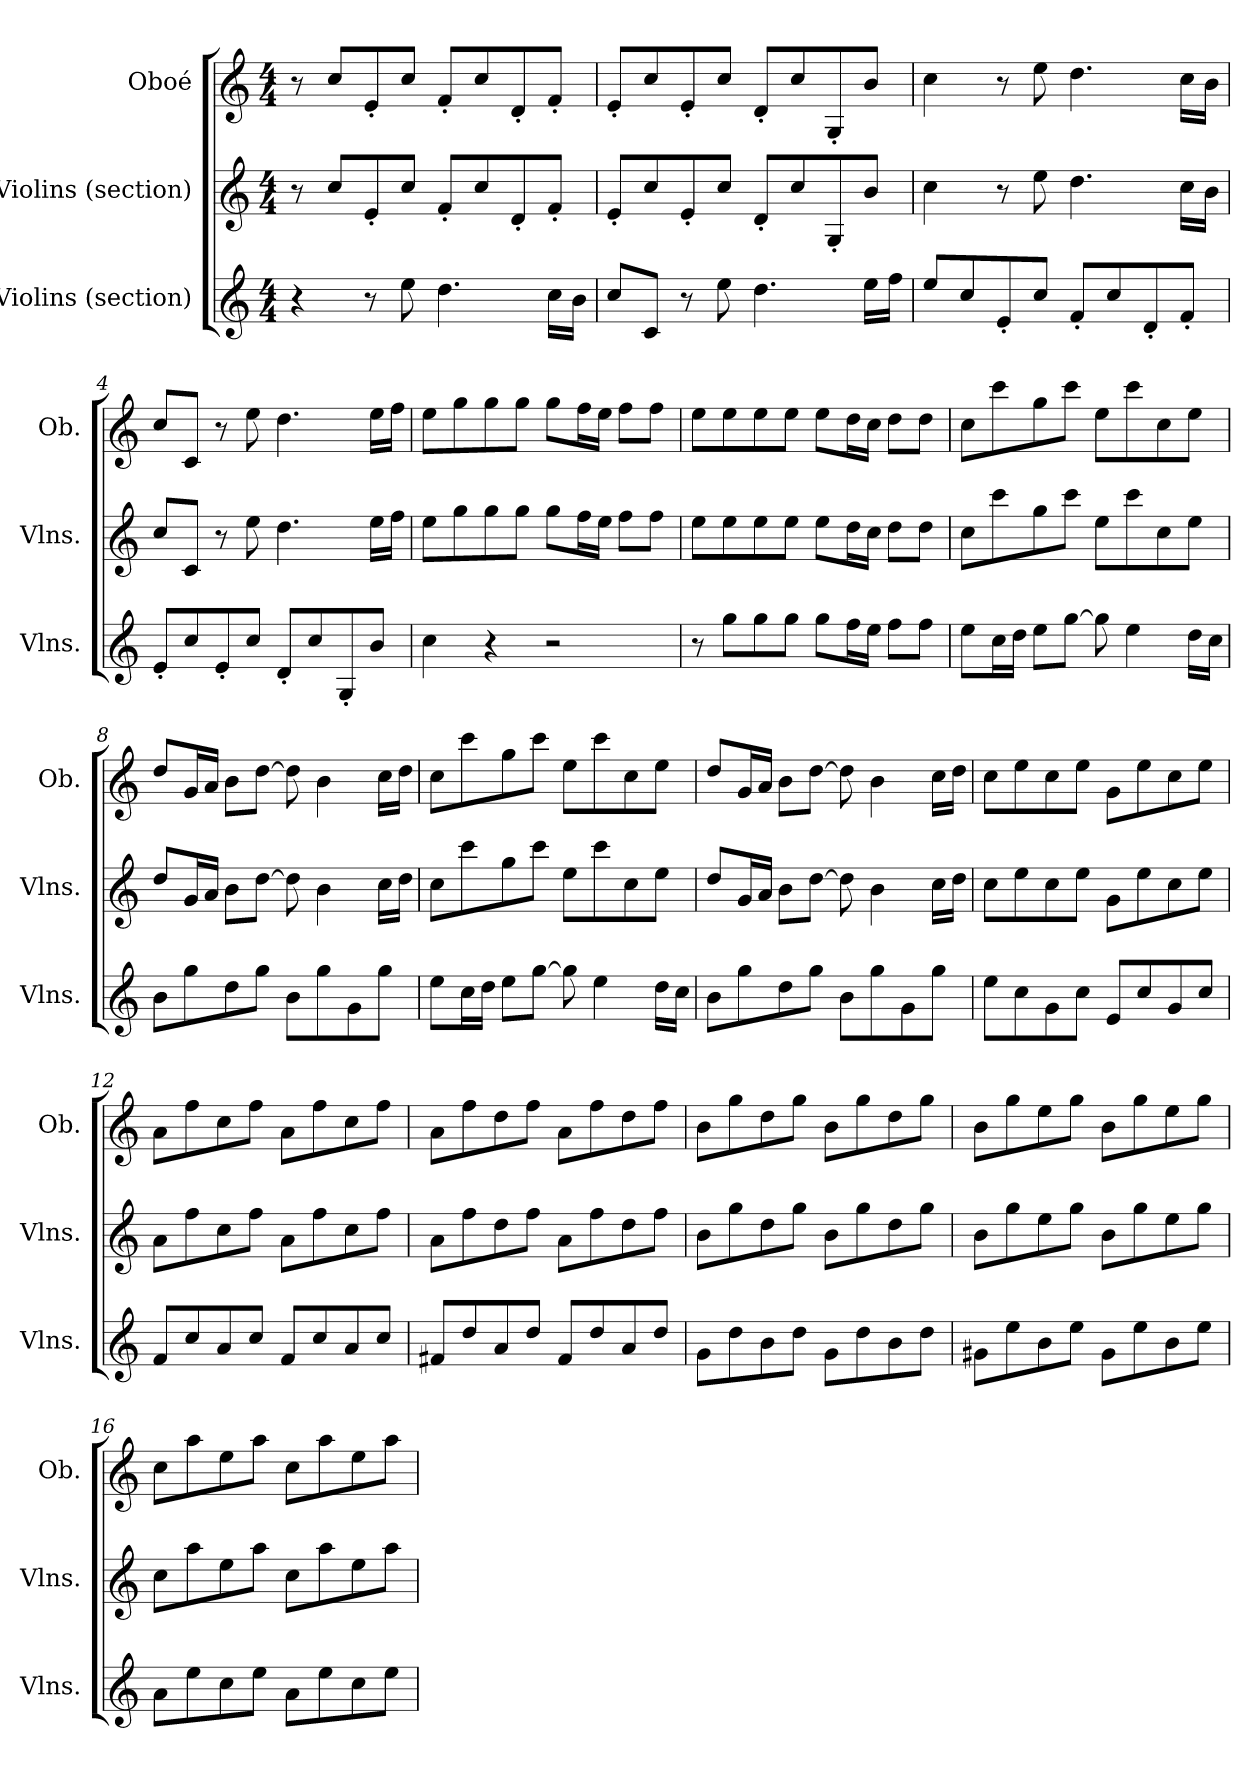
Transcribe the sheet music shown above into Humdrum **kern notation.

**kern	**kern	**kern
*part3	*part2	*part1
*staff3	*staff2	*staff1
*I"Violins (section)	*I"Violins (section)	*I"Oboé
*I'Vlns.	*I'Vlns.	*I'Ob.
*clefG2	*clefG2	*clefG2
*k[]	*k[]	*k[]
*M4/4	*M4/4	*M4/4
*MM118	*MM118	*MM118
=1	=1	=1
4r	8r	8r
.	8cc/L	8cc/L
8r	8e'/	8e'/
8ee\	8cc/J	8cc/J
4.dd\	8f'/L	8f'/L
.	8cc/	8cc/
.	8d'/	8d'/
16cc\LL	8f'/J	8f'/J
16b\JJ	.	.
=2	=2	=2
8cc/L	8e'/L	8e'/L
8c/J	8cc/	8cc/
8r	8e'/	8e'/
8ee\	8cc/J	8cc/J
4.dd\	8d'/L	8d'/L
.	8cc/	8cc/
.	8G'/	8G'/
16ee\LL	8b/J	8b/J
16ff\JJ	.	.
=3	=3	=3
8ee/L	4cc\	4cc\
8cc/	.	.
8e'/	8r	8r
8cc/J	8ee\	8ee\
8f'/L	4.dd\	4.dd\
8cc/	.	.
8d'/	.	.
8f'/J	16cc\LL	16cc\LL
.	16b\JJ	16b\JJ
!!LO:LB:g=z
=4	=4	=4
8e'/L	8cc/L	8cc/L
8cc/	8c/J	8c/J
8e'/	8r	8r
8cc/J	8ee\	8ee\
8d'/L	4.dd\	4.dd\
8cc/	.	.
8G'/	.	.
8b/J	16ee\LL	16ee\LL
.	16ff\JJ	16ff\JJ
=5	=5	=5
4cc\	8ee\L	8ee\L
.	8gg\	8gg\
4r	8gg\	8gg\
.	8gg\J	8gg\J
2r	8gg\L	8gg\L
.	16ff\L	16ff\L
.	16ee\JJ	16ee\JJ
.	8ff\L	8ff\L
.	8ff\J	8ff\J
=6	=6	=6
8r	8ee\L	8ee\L
8gg\L	8ee\	8ee\
8gg\	8ee\	8ee\
8gg\J	8ee\J	8ee\J
8gg\L	8ee\L	8ee\L
16ff\L	16dd\L	16dd\L
16ee\JJ	16cc\JJ	16cc\JJ
8ff\L	8dd\L	8dd\L
8ff\J	8dd\J	8dd\J
!!LO:LB:g=z
=7	=7	=7
8ee\L	8cc\L	8cc\L
16cc\L	8ccc\	8ccc\
16dd\JJ	.	.
8ee\L	8gg\	8gg\
[8gg\J	8ccc\J	8ccc\J
8gg\]	8ee\L	8ee\L
4ee\	8ccc\	8ccc\
.	8cc\	8cc\
16dd\LL	8ee\J	8ee\J
16cc\JJ	.	.
=8	=8	=8
8b\L	8dd/L	8dd/L
8gg\	16g/L	16g/L
.	16a/JJ	16a/JJ
8dd\	8b\L	8b\L
8gg\J	[8dd\J	[8dd\J
8b\L	8dd\]	8dd\]
8gg\	4b\	4b\
8g\	.	.
8gg\J	16cc\LL	16cc\LL
.	16dd\JJ	16dd\JJ
=9	=9	=9
8ee\L	8cc\L	8cc\L
16cc\L	8ccc\	8ccc\
16dd\JJ	.	.
8ee\L	8gg\	8gg\
[8gg\J	8ccc\J	8ccc\J
8gg\]	8ee\L	8ee\L
4ee\	8ccc\	8ccc\
.	8cc\	8cc\
16dd\LL	8ee\J	8ee\J
16cc\JJ	.	.
!!LO:LB:g=z
=10	=10	=10
8b\L	8dd/L	8dd/L
8gg\	16g/L	16g/L
.	16a/JJ	16a/JJ
8dd\	8b\L	8b\L
8gg\J	[8dd\J	[8dd\J
8b\L	8dd\]	8dd\]
8gg\	4b\	4b\
8g\	.	.
8gg\J	16cc\LL	16cc\LL
.	16dd\JJ	16dd\JJ
=11	=11	=11
8ee\L	8cc\L	8cc\L
8cc\	8ee\	8ee\
8g\	8cc\	8cc\
8cc\J	8ee\J	8ee\J
8e/L	8g\L	8g\L
8cc/	8ee\	8ee\
8g/	8cc\	8cc\
8cc/J	8ee\J	8ee\J
=12	=12	=12
8f/L	8a\L	8a\L
8cc/	8ff\	8ff\
8a/	8cc\	8cc\
8cc/J	8ff\J	8ff\J
8f/L	8a\L	8a\L
8cc/	8ff\	8ff\
8a/	8cc\	8cc\
8cc/J	8ff\J	8ff\J
=13	=13	=13
8f#X/L	8a\L	8a\L
8dd/	8ff\	8ff\
8a/	8dd\	8dd\
8dd/J	8ff\J	8ff\J
8f#/L	8a\L	8a\L
8dd/	8ff\	8ff\
8a/	8dd\	8dd\
8dd/J	8ff\J	8ff\J
!!LO:LB:g=z
=14	=14	=14
8g\L	8b\L	8b\L
8dd\	8gg\	8gg\
8b\	8dd\	8dd\
8dd\J	8gg\J	8gg\J
8g\L	8b\L	8b\L
8dd\	8gg\	8gg\
8b\	8dd\	8dd\
8dd\J	8gg\J	8gg\J
=15	=15	=15
8g#X\L	8b\L	8b\L
8ee\	8gg\	8gg\
8b\	8ee\	8ee\
8ee\J	8gg\J	8gg\J
8g#\L	8b\L	8b\L
8ee\	8gg\	8gg\
8b\	8ee\	8ee\
8ee\J	8gg\J	8gg\J
=16	=16	=16
8a\L	8cc\L	8cc\L
8ee\	8aa\	8aa\
8cc\	8ee\	8ee\
8ee\J	8aa\J	8aa\J
8a\L	8cc\L	8cc\L
8ee\	8aa\	8aa\
8cc\	8ee\	8ee\
8ee\J	8aa\J	8aa\J
=	=	=
*-	*-	*-
